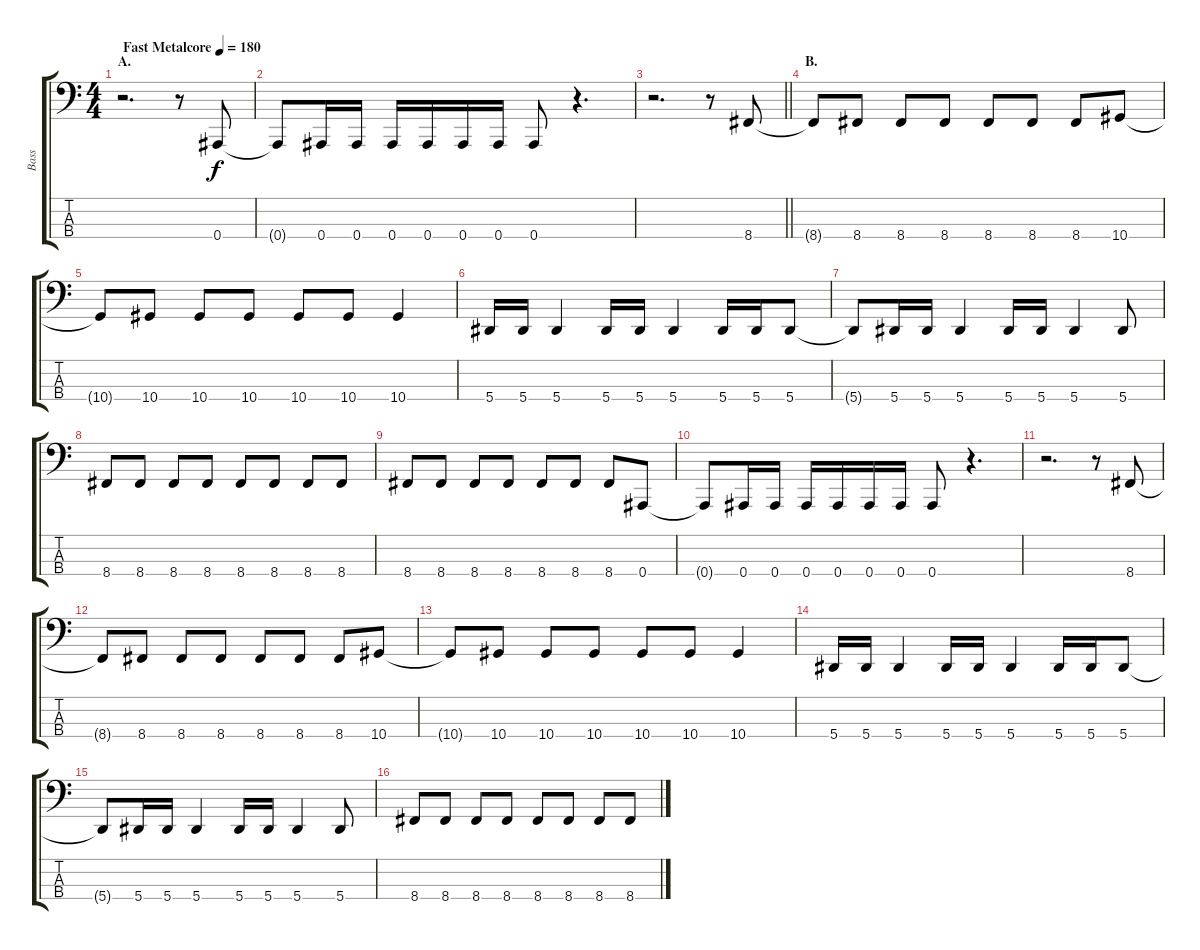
\track ("Bass" "Bass") {instrument electricbasspick}
\staff {score tabs}
\tuning (Eb2 Bb1 F1 Bb0) {hide}
\ts (4 4)
\section ("" "A.")
\tempo (180 "Fast Metalcore")
\clef f4
\ks c
r.2{d dy f instrument electricbasspick} r.8 0.4.8 |
0.4{t}.8 0.4.16 0.4.16 0.4.16 0.4.16 0.4.16 0.4.16 0.4.8 r.4{d} |
\barLineRight lightlight
r.2{d} r.8 8.4.8 |
\section ("" "B.")
8.4{t}.8 8.4.8 8.4.8 8.4.8 8.4.8 8.4.8 8.4.8 10.4.8 |
10.4{t}.8 10.4.8 10.4.8 10.4.8 10.4.8 10.4.8 10.4.4 |
5.4.16 5.4.16 5.4.4 5.4.16 5.4.16 5.4.4 5.4.16 5.4.16 5.4.8 |
5.4{t}.8 5.4.16 5.4.16 5.4.4 5.4.16 5.4.16 5.4.4 5.4.8 |
8.4.8 8.4.8 8.4.8 8.4.8 8.4.8 8.4.8 8.4.8 8.4.8 |
8.4.8 8.4.8 8.4.8 8.4.8 8.4.8 8.4.8 8.4.8 0.4.8 |
0.4{t}.8 0.4.16 0.4.16 0.4.16 0.4.16 0.4.16 0.4.16 0.4.8 r.4{d} |
r.2{d} r.8 8.4.8 |
8.4{t}.8 8.4.8 8.4.8 8.4.8 8.4.8 8.4.8 8.4.8 10.4.8 |
10.4{t}.8 10.4.8 10.4.8 10.4.8 10.4.8 10.4.8 10.4.4 |
5.4.16 5.4.16 5.4.4 5.4.16 5.4.16 5.4.4 5.4.16 5.4.16 5.4.8 |
5.4{t}.8 5.4.16 5.4.16 5.4.4 5.4.16 5.4.16 5.4.4 5.4.8 |
8.4.8 8.4.8 8.4.8 8.4.8 8.4.8 8.4.8 8.4.8 8.4.8
